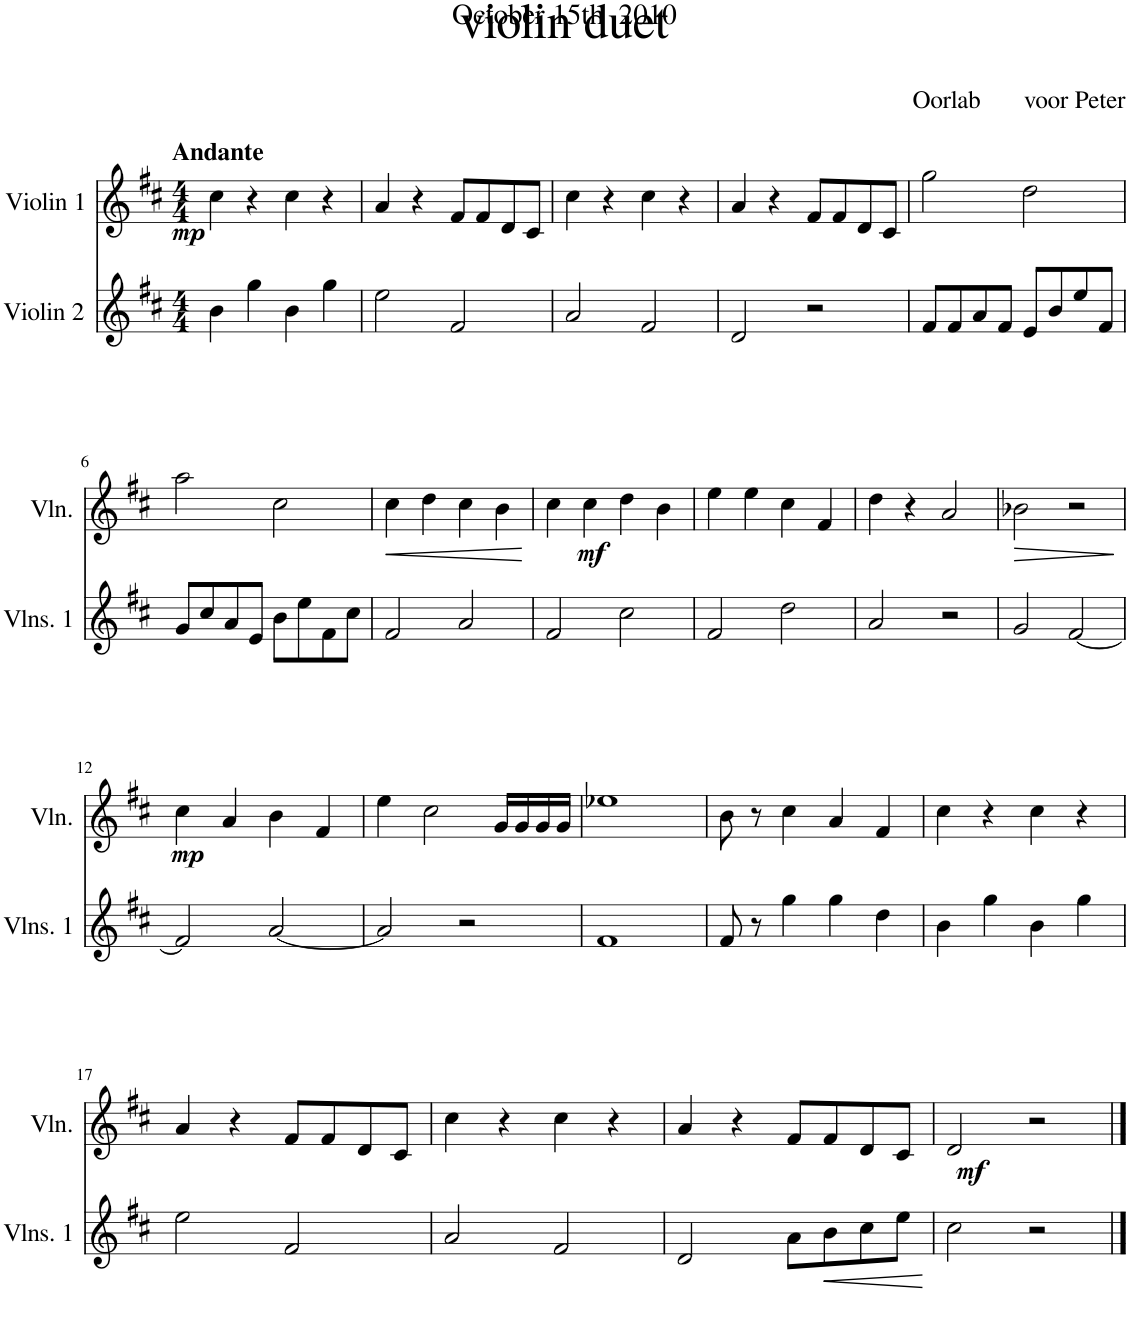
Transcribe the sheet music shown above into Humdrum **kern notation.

**kern	**dynam	**kern	**dynam
*part2	*part2	*part1	*part1
*staff2	*staff2	*staff1	*staff1
*I"Violin 2	*	*I"Violin 1	*
*	*	*I'Vln.	*
*clefG2	*	*clefG2	*
*k[f#c#]	*	*k[f#c#]	*
*M4/4	*	*M4/4	*
=1	=1	=1	=1
!	!	!LO:TX:a:B:t=Andante	!
!	!	!	!LO:DY:b
4b\	.	4cc#\	mp
4gg\	.	4r	.
4b\	.	4cc#\	.
4gg\	.	4r	.
=2	=2	=2	=2
2ee\	.	4a/	.
.	.	4r	.
2f#/	.	8f#/L	.
.	.	8f#/	.
.	.	8d/	.
.	.	8c#/J	.
=3	=3	=3	=3
2a/	.	4cc#\	.
.	.	4r	.
2f#/	.	4cc#\	.
.	.	4r	.
=4	=4	=4	=4
2d/	.	4a/	.
.	.	4r	.
2r	.	8f#/L	.
.	.	8f#/	.
.	.	8d/	.
.	.	8c#/J	.
=5	=5	=5	=5
8f#/L	.	2gg\	.
8f#/	.	.	.
8a/	.	.	.
8f#/J	.	.	.
8e/L	.	2dd\	.
8b/	.	.	.
8ee/	.	.	.
8f#/J	.	.	.
!!LO:LB:g=z
=6	=6	=6	=6
8g/L	.	2aa\	.
8cc#/	.	.	.
8a/	.	.	.
8e/J	.	.	.
8b\L	.	2cc#\	.
8ee\	.	.	.
8f#\	.	.	.
8cc#\J	.	.	.
=7	=7	=7	=7
!	!	!	!LO:HP:b
2f#/	.	4cc#\	<
.	.	4dd\	.
2a/	.	4cc#\	.
.	.	4b\	.
.	.	.	[
=8	=8	=8	=8
2f#/	.	4cc#\	.
!	!	!	!LO:DY:b
.	.	4cc#\	mf
2cc#\	.	4dd\	.
.	.	4b\	.
=9	=9	=9	=9
2f#/	.	4ee\	.
.	.	4ee\	.
2dd\	.	4cc#\	.
.	.	4f#/	.
=10	=10	=10	=10
2a/	.	4dd\	.
.	.	4r	.
2r	.	2a/	.
=11	=11	=11	=11
!	!	!	!LO:HP:b
2g/	.	2b-X\	>
[2f#/	.	2r	.
.	.	.	]
!!LO:LB:g=z
=12	=12	=12	=12
!	!	!	!LO:DY:b
2f#/]	.	4cc#\	mp
.	.	4a/	.
[2a/	.	4b\	.
.	.	4f#/	.
=13	=13	=13	=13
2a/]	.	4ee\	.
.	.	2cc#\	.
2r	.	.	.
.	.	16g/LL	.
.	.	16g/	.
.	.	16g/	.
.	.	16g/JJ	.
=14	=14	=14	=14
1f#	.	1ee-X	.
=15	=15	=15	=15
8f#/	.	8b\	.
8r	.	8r	.
4gg\	.	4cc#\	.
4gg\	.	4a/	.
4dd\	.	4f#/	.
=16	=16	=16	=16
4b\	.	4cc#\	.
4gg\	.	4r	.
4b\	.	4cc#\	.
4gg\	.	4r	.
!!LO:LB:g=z
=17	=17	=17	=17
2ee\	.	4a/	.
.	.	4r	.
2f#/	.	8f#/L	.
.	.	8f#/	.
.	.	8d/	.
.	.	8c#/J	.
=18	=18	=18	=18
2a/	.	4cc#\	.
.	.	4r	.
2f#/	.	4cc#\	.
.	.	4r	.
=19	=19	=19	=19
2d/	.	4a/	.
.	.	4r	.
8a\L	.	8f#/L	.
!	!LO:HP:b	!	!
8b\	<	8f#/	.
8cc#\	.	8d/	.
8ee\J	.	8c#/J	.
.	[	.	.
=20	=20	=20	=20
2cc#\	.	2d/	.
!	!	!	!LO:DY:b
2r	.	2r	mf
==	==	==	==
*-	*-	*-	*-
